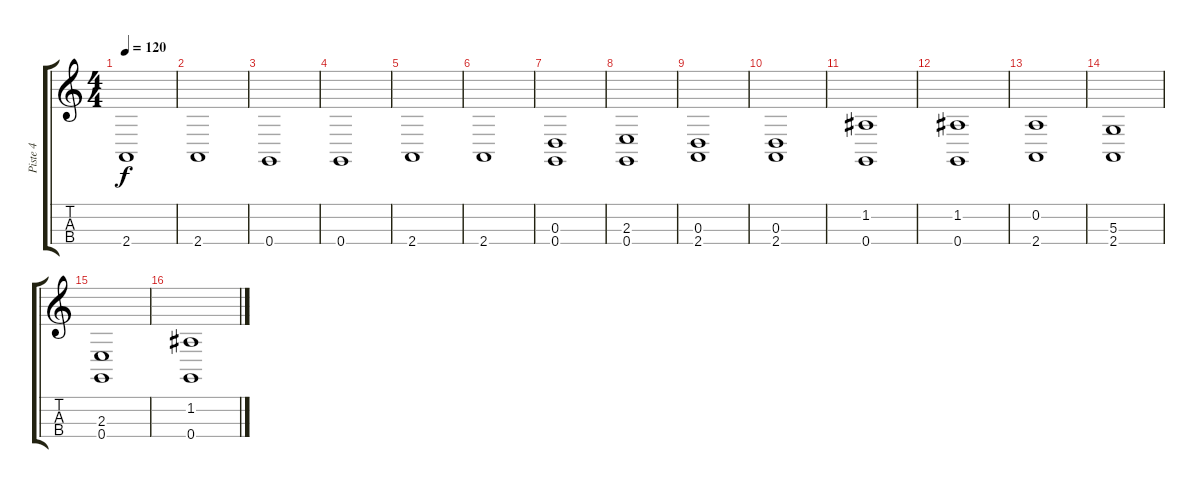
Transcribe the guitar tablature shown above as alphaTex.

\track ("Piste 4" "Piste 4") {instrument stringensemble1}
\staff {score tabs}
\tuning (E4 A3 D3 G2) {hide}
\ts (4 4)
\tempo 120
\clef g2
\ks c
2.4.1{dy f} |
2.4.1 |
0.4.1 |
0.4.1 |
2.4.1 |
2.4.1 |
(0.3 0.4).1 |
(2.3 0.4).1 |
(0.3 2.4).1 |
(0.3 2.4).1 |
(1.2 0.4).1 |
(1.2 0.4).1 |
(0.2 2.4).1 |
(5.3 2.4).1 |
(2.3 0.4).1 |
(1.2 0.4).1
